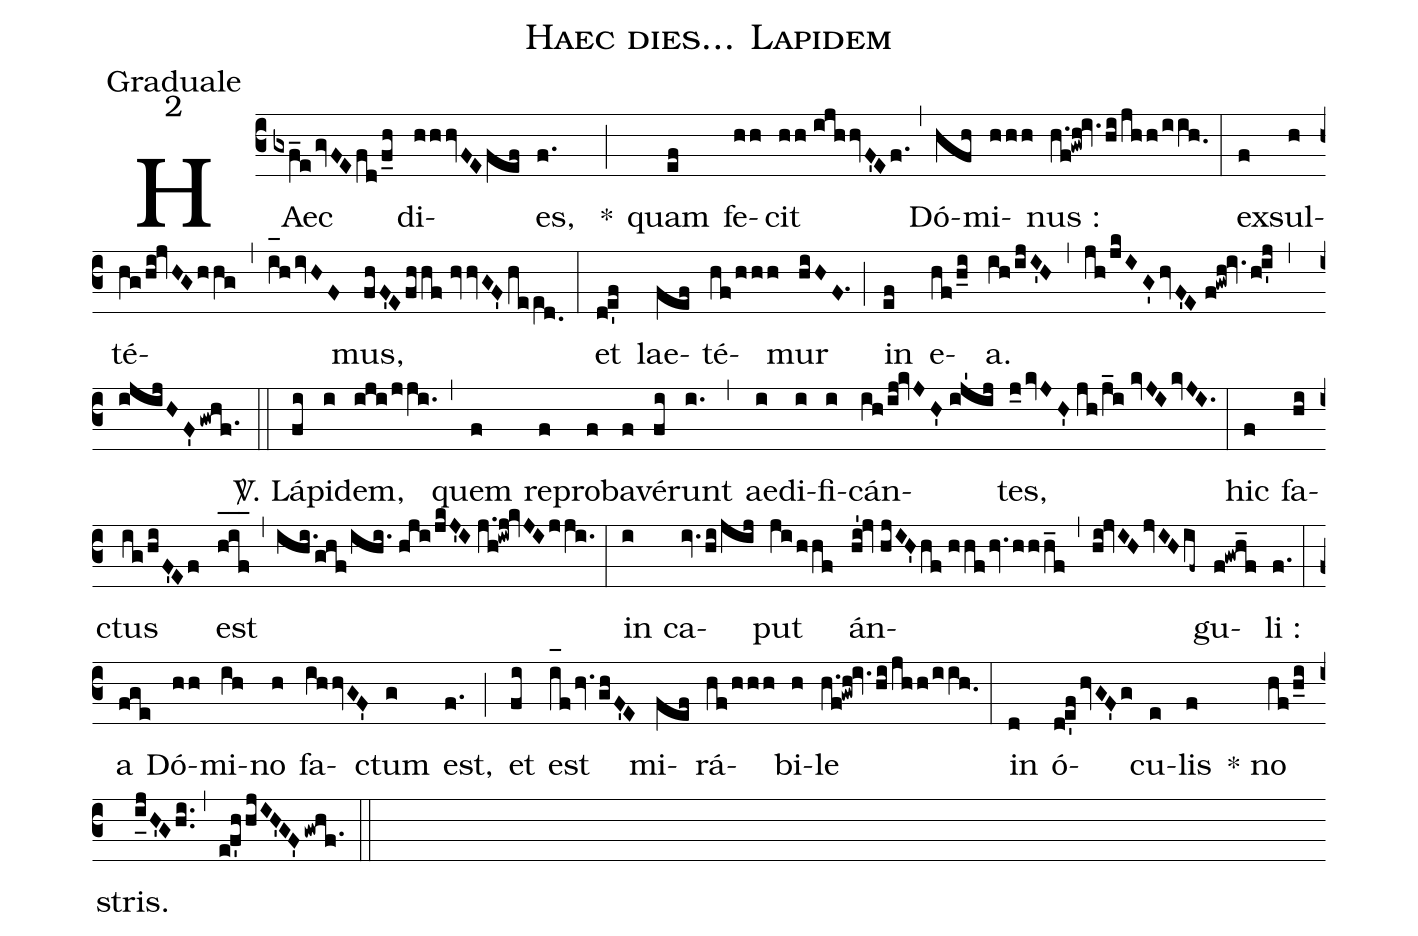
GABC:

name:Haec dies... Lapidem;
office-part:Graduale;
mode:2;
%%
(c3) HAec(gxf_egvFEfd/f_h) di(hhhvFEfef)es,(f.) <clear>*(;) quam(ef) fe(hh)cit(hh//ijhhvF'Ef.) (,) Dó(hfh)mi(hhh)nus :(h.f!gwh!iv.hi/jhh/iih.0) (:) ex(f)sul(h)té(hg/hi!jvHGhhg)(,)(i_[oh:h]hivHF)mus,(fhF'Efhhf//hvvGF'/!hee[ll:1]d.0) (:) et(de'f) lae(fef)té(hf/hhh)mur(hiHF.1) (;) in(ef) e(hf/h_i)a.(ih/ijI'H) (,) (jh/jkIG'hvF'E//f!gwh!iv.hi'j) (,) (ijijHF'gwhf.1) (::) <sp>V/</sp>. Lá(fi)pi(i)dem,(iji/jji.) (,) quem(f) re(f)pro(f)ba(f)vé(fi)runt(i.) (,) ae(i)di(i)fi(i)cán(ih/ij!kvJH'//ij'1ij)tes,(j_0kvJH'//jh/j_i//kvJIkvJI.) (:) hic(f) fa(hi)ctus(ig/hiF'Ef) est(h_[oh:h]i_[oh:h]f_[oh:h]) (,) (ihi./[-0.5]ghf/ihi.//hji/jkJ'I//j.h!iwj!kvJIjji.) (:) in(i) ca(iv.hi/jij)put(jihhf) án(hi'!jv//hjIH'hf//hhfhv.hhh_f)(,)(hi!jvIHjvIHif~)gu(f!gwh_f)li :(f.) (:) a(fge) Dó(hh)mi(ih)no(h) fa(ihhvGF')ctum(g) est,(f.) (;) et(fi) est(i_[oh:h]fhv.ghF'E) mi(fef)rá(hf/hhh)bi(h)le(h.f!gwh!iv.hi/jhh/iih.0) (:) in(d) ó(de'fhvGF'g)cu(e)lis(f) () * no(hf/h_i)stris.(i_[uh:l]jH'Ghi..) (,) (ef'hhjIH'GF'gwhf.1) (::)
